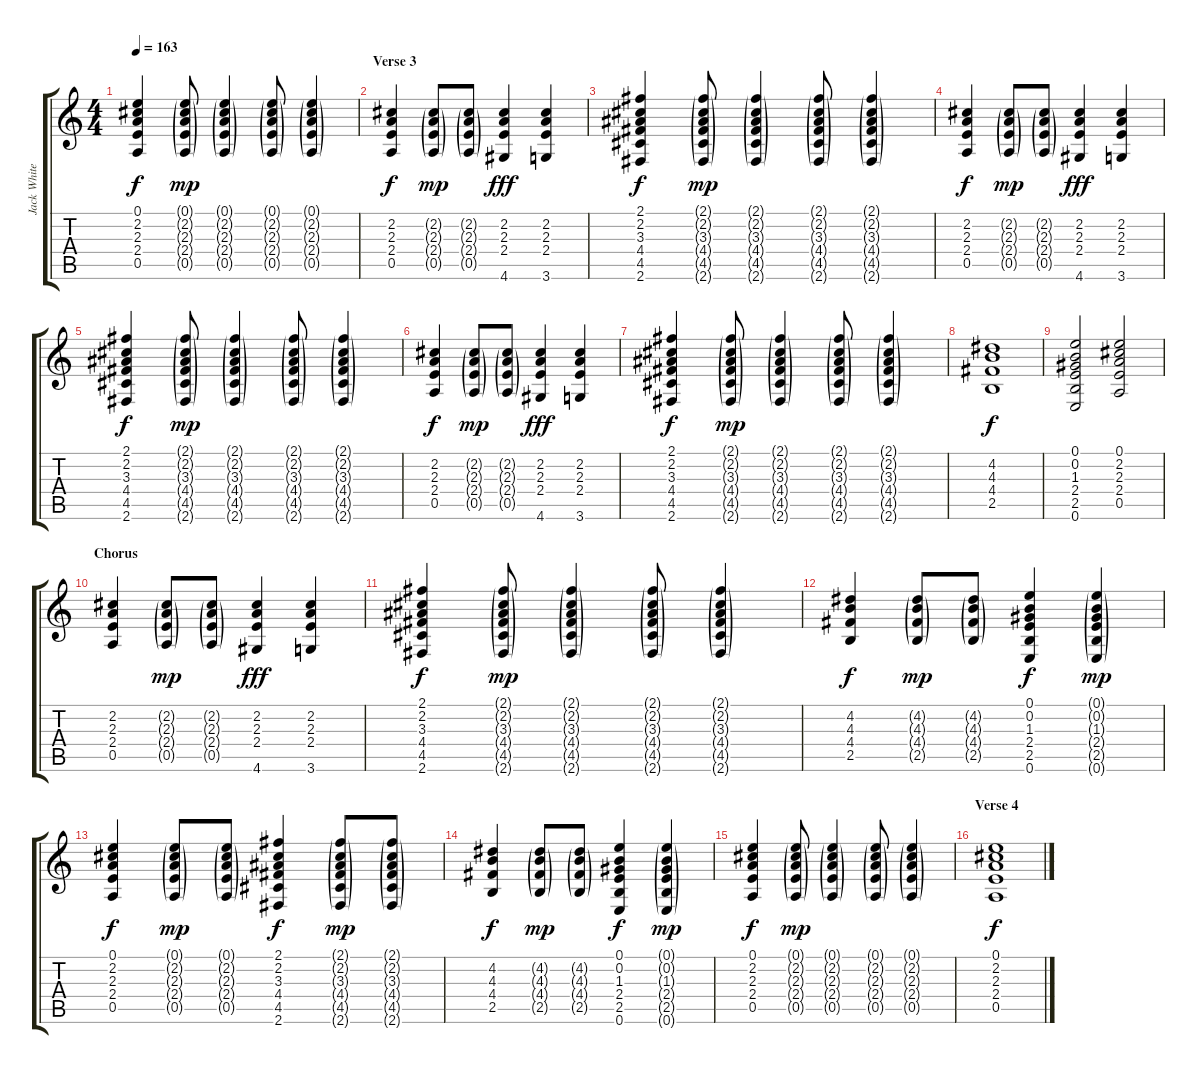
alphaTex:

\track ("Jack White" "Jack White") {instrument acousticguitarsteel}
\staff {score tabs}
\tuning (E4 B3 G3 D3 A2 E2) {hide}
\ts (4 4)
\tempo 163
\clef g2
\ks c
(0.1 2.2 2.3 2.4 0.5).4{dy f} (0.1{g} 2.2{g} 2.3{g} 2.4{g} 0.5{g}).8{dy mp} (0.1{g} 2.2{g} 2.3{g} 2.4{g} 0.5{g}).4 (0.1{g} 2.2{g} 2.3{g} 2.4{g} 0.5{g}).8 (0.1{g} 2.2{g} 2.3{g} 2.4{g} 0.5{g}).4 |
\section ("" "Verse 3")
(2.2 2.3 2.4 0.5).4{dy f} (2.2{g} 2.3{g} 2.4{g} 0.5{g}).8{dy mp} (2.2{g} 2.3{g} 2.4{g} 0.5{g}).8 (2.2 2.3 2.4 4.6).4{dy fff} (2.2 2.3 2.4 3.6).4 |
(2.1 2.2 3.3 4.4 4.5 2.6).4{dy f} (2.1{g} 2.2{g} 3.3{g} 4.4{g} 4.5{g} 2.6{g}).8{dy mp} (2.1{g} 2.2{g} 3.3{g} 4.4{g} 4.5{g} 2.6{g}).4 (2.1{g} 2.2{g} 3.3{g} 4.4{g} 4.5{g} 2.6{g}).8 (2.1{g} 2.2{g} 3.3{g} 4.4{g} 4.5{g} 2.6{g}).4 |
(2.2 2.3 2.4 0.5).4{dy f} (2.2{g} 2.3{g} 2.4{g} 0.5{g}).8{dy mp} (2.2{g} 2.3{g} 2.4{g} 0.5{g}).8 (2.2 2.3 2.4 4.6).4{dy fff} (2.2 2.3 2.4 3.6).4 |
(2.1 2.2 3.3 4.4 4.5 2.6).4{dy f} (2.1{g} 2.2{g} 3.3{g} 4.4{g} 4.5{g} 2.6{g}).8{dy mp} (2.1{g} 2.2{g} 3.3{g} 4.4{g} 4.5{g} 2.6{g}).4 (2.1{g} 2.2{g} 3.3{g} 4.4{g} 4.5{g} 2.6{g}).8 (2.1{g} 2.2{g} 3.3{g} 4.4{g} 4.5{g} 2.6{g}).4 |
(2.2 2.3 2.4 0.5).4{dy f} (2.2{g} 2.3{g} 2.4{g} 0.5{g}).8{dy mp} (2.2{g} 2.3{g} 2.4{g} 0.5{g}).8 (2.2 2.3 2.4 4.6).4{dy fff} (2.2 2.3 2.4 3.6).4 |
(2.1 2.2 3.3 4.4 4.5 2.6).4{dy f} (2.1{g} 2.2{g} 3.3{g} 4.4{g} 4.5{g} 2.6{g}).8{dy mp} (2.1{g} 2.2{g} 3.3{g} 4.4{g} 4.5{g} 2.6{g}).4 (2.1{g} 2.2{g} 3.3{g} 4.4{g} 4.5{g} 2.6{g}).8 (2.1{g} 2.2{g} 3.3{g} 4.4{g} 4.5{g} 2.6{g}).4 |
(4.2 4.3 4.4 2.5).1{dy f} |
(0.1 0.2 1.3 2.4 2.5 0.6).2 (0.1 2.2 2.3 2.4 0.5).2 |
\section ("" "Chorus")
(2.2 2.3 2.4 0.5).4 (2.2{g} 2.3{g} 2.4{g} 0.5{g}).8{dy mp} (2.2{g} 2.3{g} 2.4{g} 0.5{g}).8 (2.2 2.3 2.4 4.6).4{dy fff} (2.2 2.3 2.4 3.6).4 |
(2.1 2.2 3.3 4.4 4.5 2.6).4{dy f} (2.1{g} 2.2{g} 3.3{g} 4.4{g} 4.5{g} 2.6{g}).8{dy mp} (2.1{g} 2.2{g} 3.3{g} 4.4{g} 4.5{g} 2.6{g}).4 (2.1{g} 2.2{g} 3.3{g} 4.4{g} 4.5{g} 2.6{g}).8 (2.1{g} 2.2{g} 3.3{g} 4.4{g} 4.5{g} 2.6{g}).4 |
(4.2 4.3 4.4 2.5).4{dy f} (4.2{g} 4.3{g} 4.4{g} 2.5{g}).8{dy mp} (4.2{g} 4.3{g} 4.4{g} 2.5{g}).8 (0.1 0.2 1.3 2.4 2.5 0.6).4{dy f} (0.1{g} 0.2{g} 1.3{g} 2.4{g} 2.5{g} 0.6{g}).4{dy mp} |
(0.1 2.2 2.3 2.4 0.5).4{dy f} (0.1{g} 2.2{g} 2.3{g} 2.4{g} 0.5{g}).8{dy mp} (0.1{g} 2.2{g} 2.3{g} 2.4{g} 0.5{g}).8 (2.1 2.2 3.3 4.4 4.5 2.6).4{dy f} (2.1{g} 2.2{g} 3.3{g} 4.4{g} 4.5{g} 2.6{g}).8{dy mp} (2.1{g} 2.2{g} 3.3{g} 4.4{g} 4.5{g} 2.6{g}).8 |
(4.2 4.3 4.4 2.5).4{dy f} (4.2{g} 4.3{g} 4.4{g} 2.5{g}).8{dy mp} (4.2{g} 4.3{g} 4.4{g} 2.5{g}).8 (0.1 0.2 1.3 2.4 2.5 0.6).4{dy f} (0.1{g} 0.2{g} 1.3{g} 2.4{g} 2.5{g} 0.6{g}).4{dy mp} |
(0.1 2.2 2.3 2.4 0.5).4{dy f} (0.1{g} 2.2{g} 2.3{g} 2.4{g} 0.5{g}).8{dy mp} (0.1{g} 2.2{g} 2.3{g} 2.4{g} 0.5{g}).4 (0.1{g} 2.2{g} 2.3{g} 2.4{g} 0.5{g}).8 (0.1{g} 2.2{g} 2.3{g} 2.4{g} 0.5{g}).4 |
\section ("" "Verse 4")
(0.1 2.2 2.3 2.4 0.5).1{dy f}
